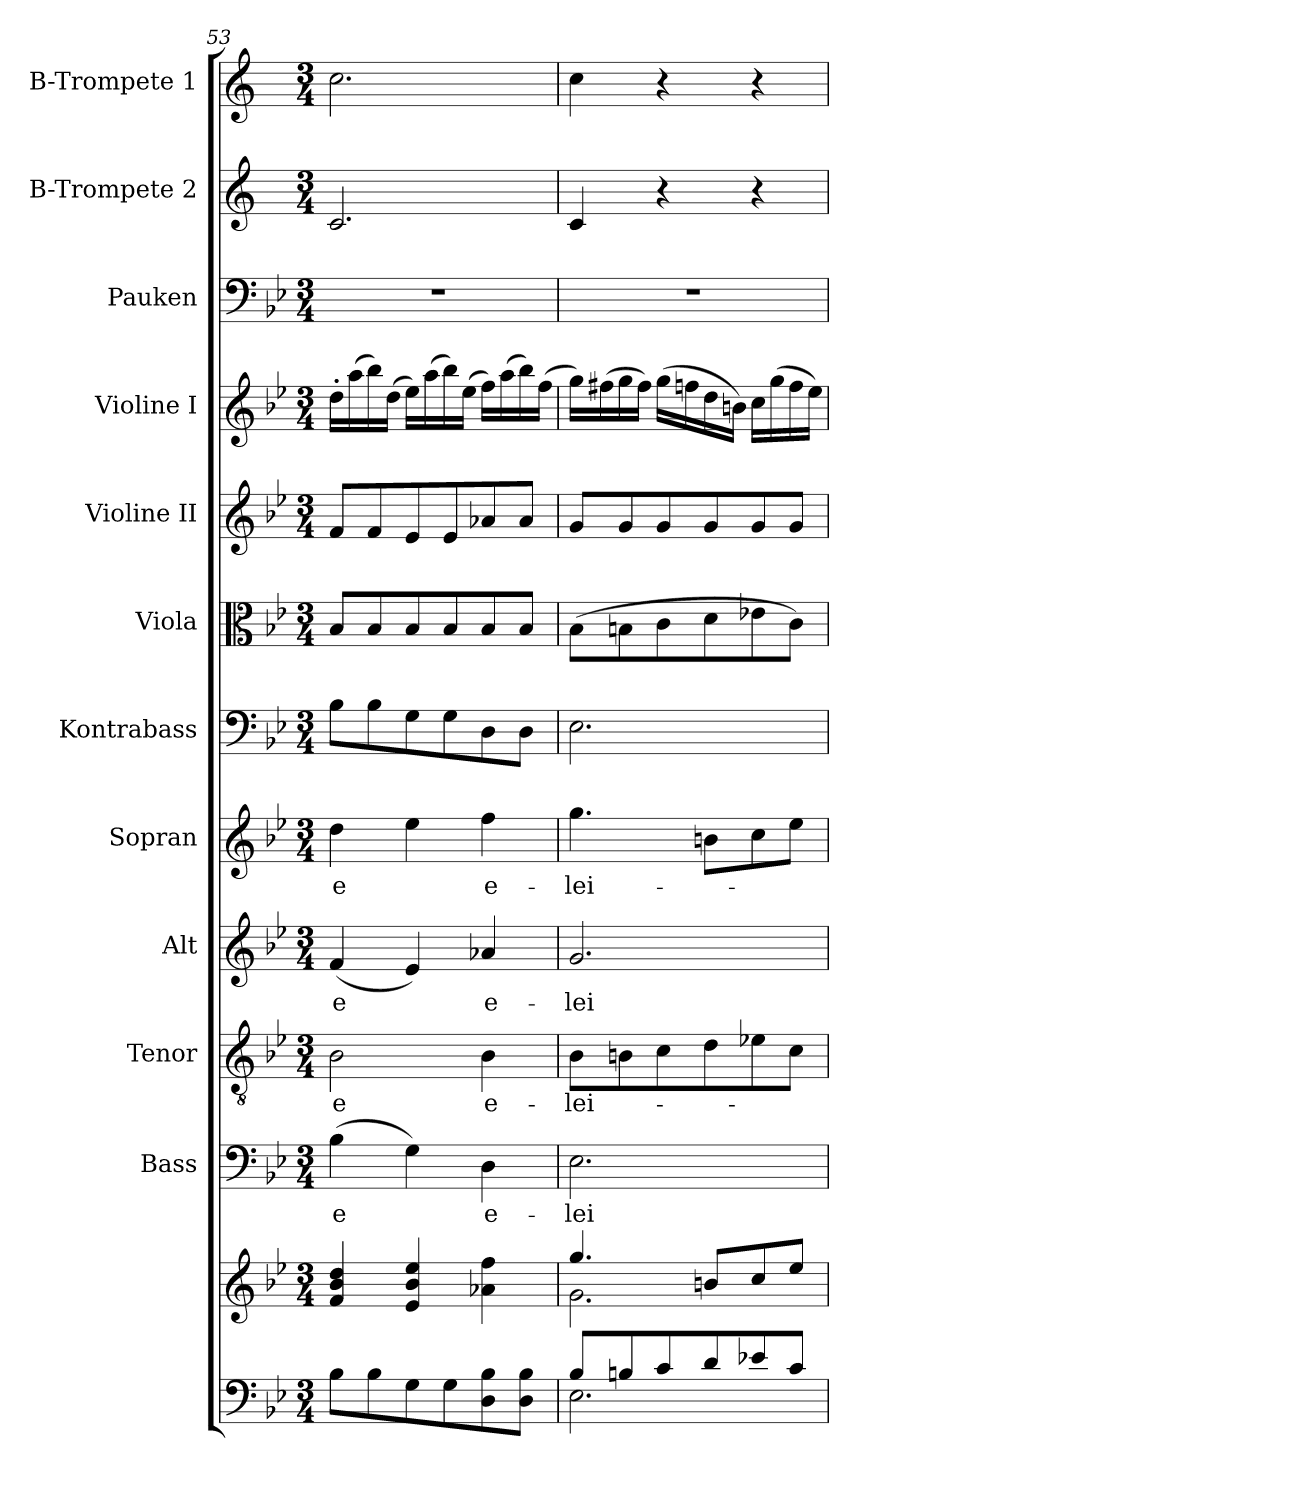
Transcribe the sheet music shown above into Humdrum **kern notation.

**kern	**kern	**kern	**text	**kern	**text	**kern	**text	**kern	**text	**kern	**kern	**kern	**kern	**kern	**kern	**kern
*part12	*part12	*part11	*part11	*part10	*part10	*part9	*part9	*part8	*part8	*part7	*part6	*part5	*part4	*part3	*part2	*part1
*staff13	*staff12	*staff11	*staff11	*staff10	*staff10	*staff9	*staff9	*staff8	*staff8	*staff7	*staff6	*staff5	*staff4	*staff3	*staff2	*staff1
*	*	*I"Bass	*	*I"Tenor	*	*I"Alt	*	*I"Sopran	*	*I"Kontrabass	*I"Viola	*I"Violine II	*I"Violine I	*I"Pauken	*I"B-Trompete 2	*I"B-Trompete 1
*	*	*I'B.	*	*I'T.	*	*I'A.	*	*I'S.	*	*I'Kb.	*I'Vla.	*I'Vl. II	*I'Vl. I	*I'Pk.	*I'B Trp. 2	*I'B Trp. 1
*clefF4	*clefG2	*clefF4	*	*clefGv2	*	*clefG2	*	*clefG2	*	*clefF4	*clefC3	*clefG2	*clefG2	*clefF4	*clefG2	*clefG2
*	*	*	*	*	*	*	*	*	*	*ITrd7c12	*	*	*	*	*ITrd1c2	*ITrd1c2
*k[b-e-]	*k[b-e-]	*k[b-e-]	*	*k[b-e-]	*	*k[b-e-]	*	*k[b-e-]	*	*k[b-e-]	*k[b-e-]	*k[b-e-]	*k[b-e-]	*k[b-e-]	*k[b-e-]	*k[b-e-]
*B-:	*B-:	*B-:	*	*B-:	*	*B-:	*	*B-:	*	*B-:	*B-:	*B-:	*B-:	*B-:	*B-:	*B-:
*M3/4	*M3/4	*M3/4	*	*M3/4	*	*M3/4	*	*M3/4	*	*M3/4	*M3/4	*M3/4	*M3/4	*M3/4	*M3/4	*M3/4
=53	=53	=53	=53	=53	=53	=53	=53	=53	=53	=53	=53	=53	=53	=53	=53	=53
!	!	!	!LO:LY:b	!	!LO:LY:b	!	!LO:LY:b	!	!LO:LY:b	!	!	!	!	!	!	!
8B-\L	4f/ 4b-/ 4dd/	(>4B-\	-e	2B-\	-e	(<4f/	-e	4dd\	-e	8BB-\L	8B-/L	8f/L	16dd'>\LL	2.r	2.B-/	2.b-\
.	.	.	.	.	.	.	.	.	.	.	.	.	(>16aa\	.	.	.
8B-\	.	.	.	.	.	.	.	.	.	8BB-\	8B-/	8f/	16bb-\)	.	.	.
.	.	.	.	.	.	.	.	.	.	.	.	.	(>16dd\JJ	.	.	.
8G\	4e-/ 4b-/ 4ee-/	4G\)	.	.	.	4e-/)	.	4ee-\	.	8GG\	8B-/	8e-/	16ee-\LL)	.	.	.
.	.	.	.	.	.	.	.	.	.	.	.	.	(>16aa\	.	.	.
8G\	.	.	.	.	.	.	.	.	.	8GG\	8B-/	8e-/	16bb-\)	.	.	.
.	.	.	.	.	.	.	.	.	.	.	.	.	(>16ee-\JJ	.	.	.
!	!	!	!LO:LY:b	!	!LO:LY:b	!	!LO:LY:b	!	!LO:LY:b	!	!	!	!	!	!	!
8D\ 8B-\	4a-X\ 4ff\	4D\	e-	4B-\	e-	4a-X/	e-	4ff\	e-	8DD\	8B-/	8a-X/	16ff\LL)	.	.	.
.	.	.	.	.	.	.	.	.	.	.	.	.	(>16aa\	.	.	.
8D\ 8B-\J	.	.	.	.	.	.	.	.	.	8DD\J	8B-/J	8a-/J	16bb-\)	.	.	.
.	.	.	.	.	.	.	.	.	.	.	.	.	(>16ff\JJ	.	.	.
!!LO:PB:g=z
=54	=54	=54	=54	=54	=54	=54	=54	=54	=54	=54	=54	=54	=54	=54	=54	=54
*^	*^	*	*	*	*	*	*	*	*	*	*	*	*	*	*	*
!	!	!	!	!	!LO:LY:b	!	!LO:LY:b	!	!LO:LY:b	!	!LO:LY:b	!	!	!	!	!	!	!
8B-/L	2.E-\	4.gg/	2.g\	2.E-\	-lei-	8B-\L	-lei-	2.g/	-lei-	4.gg\	-lei-	2.EE-\	(>8B-\L	8g/L	16gg\LL)	2.r	4B-/	4b-\
.	.	.	.	.	.	.	.	.	.	.	.	.	.	.	(>16ff#X\	.	.	.
8Bn/	.	.	.	.	.	8Bn\	.	.	.	.	.	.	8Bn\	8g/	16gg\	.	.	.
.	.	.	.	.	.	.	.	.	.	.	.	.	.	.	16ff#\JJ)	.	.	.
8c/	.	.	.	.	.	8c\	.	.	.	.	.	.	8c\	8g/	(>16gg\LL	.	4r	4r
.	.	.	.	.	.	.	.	.	.	.	.	.	.	.	16ffn\	.	.	.
8d/	.	8bn/L	.	.	.	8d\	.	.	.	8bn\L	.	.	8d\	8g/	16dd\	.	.	.
.	.	.	.	.	.	.	.	.	.	.	.	.	.	.	16bn\JJ)	.	.	.
8e-X/	.	8cc/	.	.	.	8e-X\	.	.	.	8cc\	.	.	8e-X\	8g/	16cc\LL	.	4r	4r
.	.	.	.	.	.	.	.	.	.	.	.	.	.	.	(>16gg\	.	.	.
8c/J	.	8ee-/J	.	.	.	8c\J	.	.	.	8ee-\J	.	.	8c\J)	8g/J	16ff\	.	.	.
.	.	.	.	.	.	.	.	.	.	.	.	.	.	.	16ee-\JJ)	.	.	.
*v	*v	*	*	*	*	*	*	*	*	*	*	*	*	*	*	*	*	*
*	*v	*v	*	*	*	*	*	*	*	*	*	*	*	*	*	*	*
=	=	=	=	=	=	=	=	=	=	=	=	=	=	=	=	=
*-	*-	*-	*-	*-	*-	*-	*-	*-	*-	*-	*-	*-	*-	*-	*-	*-
